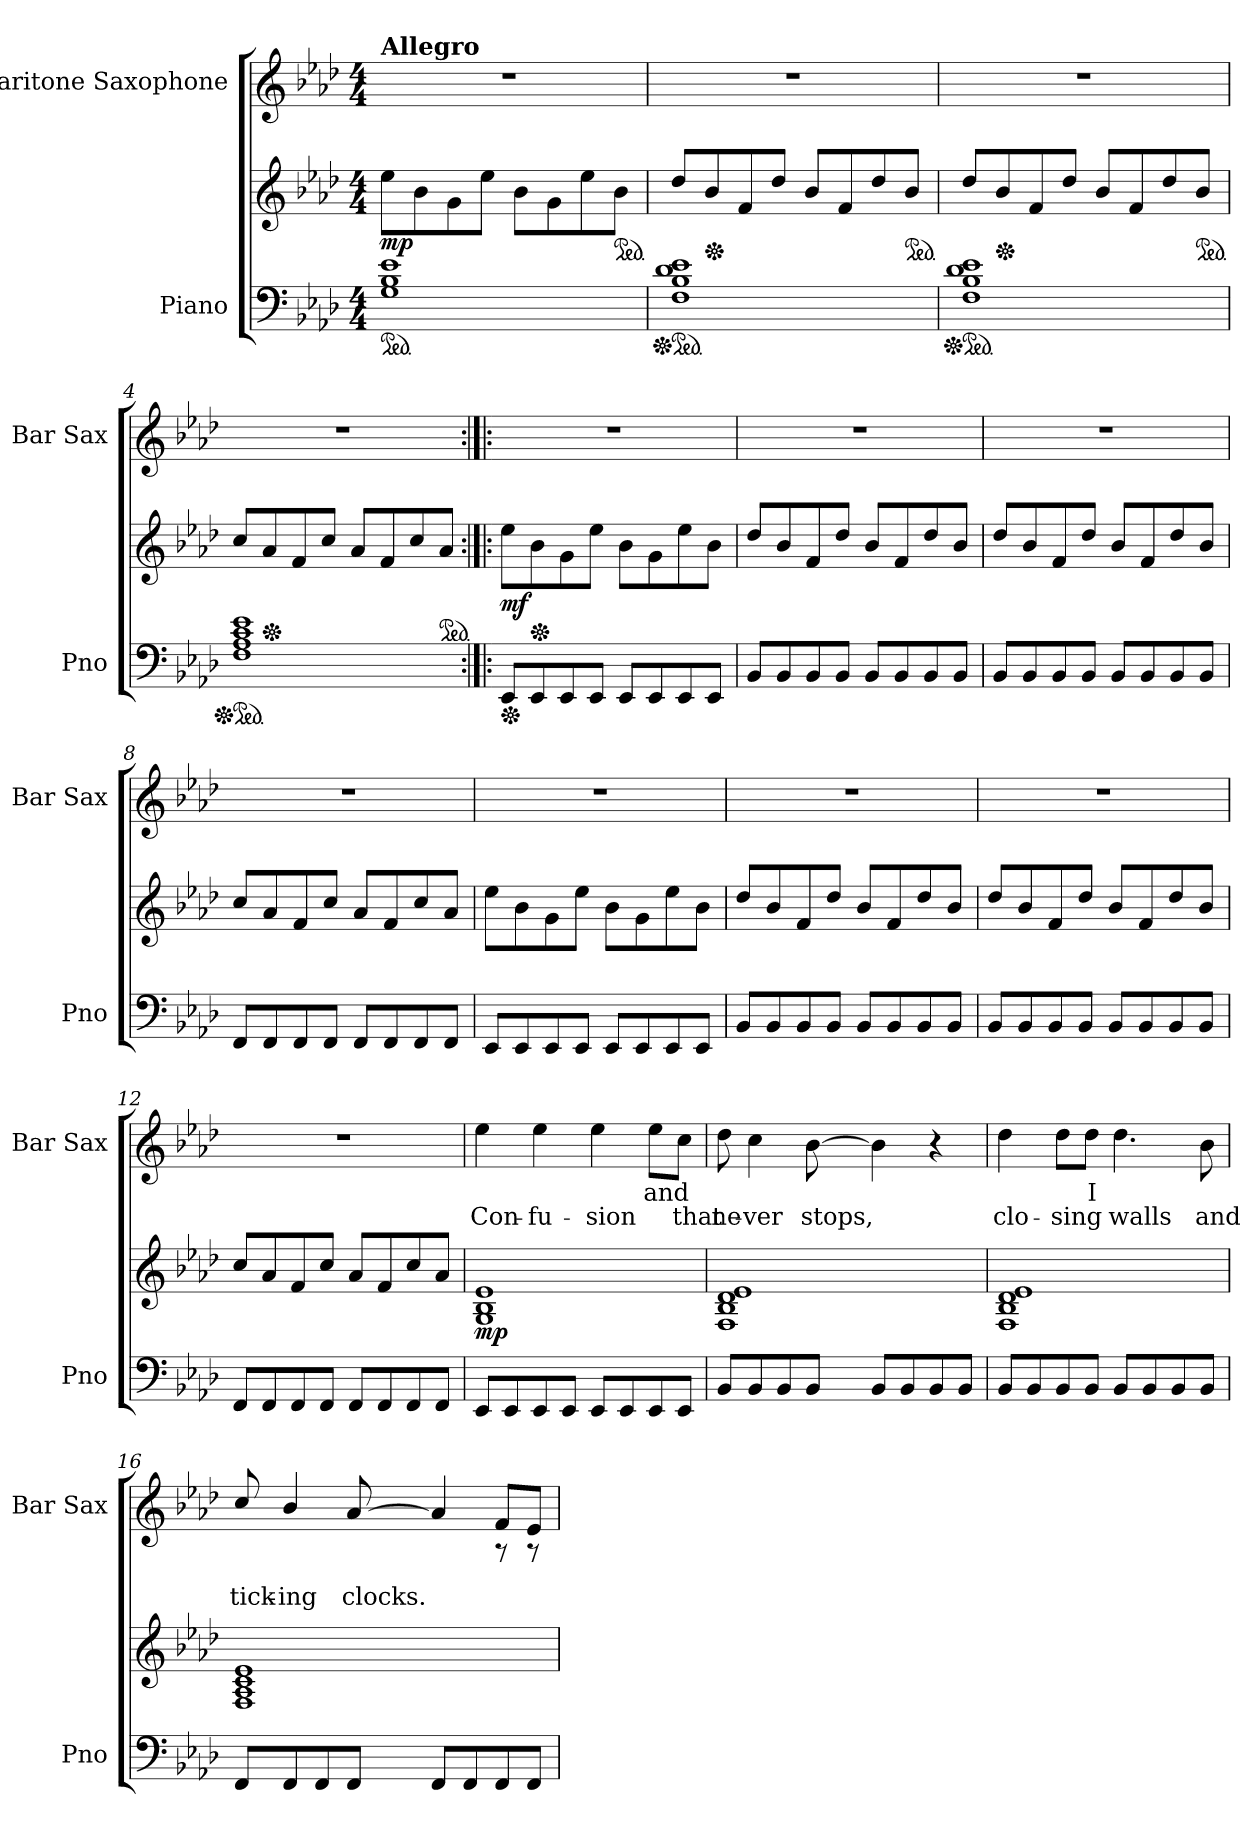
**kern	**kern	**dynam	**kern	**text	**text
*part2	*part2	*part2	*part1	*part1	*part1
*staff3	*staff2	*staff2/3	*staff1	*staff1	*staff1
*I"Piano	*	*	*I"Baritone Saxophone	*	*
*I'Pno	*	*	*I'Bar Sax	*	*
*clefF4	*clefG2	*	*clefG2	*	*
*	*	*	*ITrd12c21	*	*
*k[b-e-a-d-]	*k[b-e-a-d-]	*	*k[b-e-a-d-]	*	*
*M4/4	*M4/4	*	*M4/4	*	*
*ped	*	*	*	*	*
*MM130	*MM130	*	*MM130	*	*
=1	=1	=1	=1	=1	=1
!	!	!	!LO:TX:a:B:t=Allegro	!	!
!	!	!LO:DY:b	!	!	!
1G 1B- 1e-	8ee-\L	mp	1r	.	.
.	8b-\	.	.	.	.
.	8g\	.	.	.	.
.	8ee-\J	.	.	.	.
.	8b-\L	.	.	.	.
.	8g\	.	.	.	.
.	8ee-\	.	.	.	.
*	*ped	*	*	*	*
.	8b-\J	.	.	.	.
=2	=2	=2	=2	=2	=2
*Xped	*	*	*	*	*
*ped	*	*	*	*	*
1F 1B- 1d- 1e-	8dd-/L	.	1r	.	.
*	*Xped	*	*	*	*
.	8b-/	.	.	.	.
.	8f/	.	.	.	.
.	8dd-/J	.	.	.	.
.	8b-/L	.	.	.	.
.	8f/	.	.	.	.
.	8dd-/	.	.	.	.
*	*ped	*	*	*	*
.	8b-/J	.	.	.	.
=3	=3	=3	=3	=3	=3
*Xped	*	*	*	*	*
*ped	*	*	*	*	*
1F 1B- 1d- 1e-	8dd-/L	.	1r	.	.
*	*Xped	*	*	*	*
.	8b-/	.	.	.	.
.	8f/	.	.	.	.
.	8dd-/J	.	.	.	.
.	8b-/L	.	.	.	.
.	8f/	.	.	.	.
.	8dd-/	.	.	.	.
*	*ped	*	*	*	*
.	8b-/J	.	.	.	.
=4	=4	=4	=4	=4	=4
*Xped	*	*	*	*	*
*ped	*	*	*	*	*
1F 1A- 1c 1e-	8cc/L	.	1r	.	.
*	*Xped	*	*	*	*
.	8a-/	.	.	.	.
.	8f/	.	.	.	.
.	8cc/J	.	.	.	.
.	8a-/L	.	.	.	.
.	8f/	.	.	.	.
.	8cc/	.	.	.	.
*	*ped	*	*	*	*
.	8a-/J	.	.	.	.
!!LO:LB:g=z
=5:|!|:	=5:|!|:	=5:|!|:	=5:|!|:	=5:|!|:	=5:|!|:
*Xped	*	*	*	*	*
!	!	!LO:DY:b	!	!	!
8EE-/L	8ee-\L	mf	1r	.	.
*	*Xped	*	*	*	*
8EE-/	8b-\	.	.	.	.
8EE-/	8g\	.	.	.	.
8EE-/J	8ee-\J	.	.	.	.
8EE-/L	8b-\L	.	.	.	.
8EE-/	8g\	.	.	.	.
8EE-/	8ee-\	.	.	.	.
8EE-/J	8b-\J	.	.	.	.
=6	=6	=6	=6	=6	=6
8BB-/L	8dd-/L	.	1r	.	.
8BB-/	8b-/	.	.	.	.
8BB-/	8f/	.	.	.	.
8BB-/J	8dd-/J	.	.	.	.
8BB-/L	8b-/L	.	.	.	.
8BB-/	8f/	.	.	.	.
8BB-/	8dd-/	.	.	.	.
8BB-/J	8b-/J	.	.	.	.
=7	=7	=7	=7	=7	=7
8BB-/L	8dd-/L	.	1r	.	.
8BB-/	8b-/	.	.	.	.
8BB-/	8f/	.	.	.	.
8BB-/J	8dd-/J	.	.	.	.
8BB-/L	8b-/L	.	.	.	.
8BB-/	8f/	.	.	.	.
8BB-/	8dd-/	.	.	.	.
8BB-/J	8b-/J	.	.	.	.
=8	=8	=8	=8	=8	=8
8FF/L	8cc/L	.	1r	.	.
8FF/	8a-/	.	.	.	.
8FF/	8f/	.	.	.	.
8FF/J	8cc/J	.	.	.	.
8FF/L	8a-/L	.	.	.	.
8FF/	8f/	.	.	.	.
8FF/	8cc/	.	.	.	.
8FF/J	8a-/J	.	.	.	.
!!LO:LB:g=z
=9	=9	=9	=9	=9	=9
8EE-/L	8ee-\L	.	1r	.	.
8EE-/	8b-\	.	.	.	.
8EE-/	8g\	.	.	.	.
8EE-/J	8ee-\J	.	.	.	.
8EE-/L	8b-\L	.	.	.	.
8EE-/	8g\	.	.	.	.
8EE-/	8ee-\	.	.	.	.
8EE-/J	8b-\J	.	.	.	.
=10	=10	=10	=10	=10	=10
8BB-/L	8dd-/L	.	1r	.	.
8BB-/	8b-/	.	.	.	.
8BB-/	8f/	.	.	.	.
8BB-/J	8dd-/J	.	.	.	.
8BB-/L	8b-/L	.	.	.	.
8BB-/	8f/	.	.	.	.
8BB-/	8dd-/	.	.	.	.
8BB-/J	8b-/J	.	.	.	.
=11	=11	=11	=11	=11	=11
8BB-/L	8dd-/L	.	1r	.	.
8BB-/	8b-/	.	.	.	.
8BB-/	8f/	.	.	.	.
8BB-/J	8dd-/J	.	.	.	.
8BB-/L	8b-/L	.	.	.	.
8BB-/	8f/	.	.	.	.
8BB-/	8dd-/	.	.	.	.
8BB-/J	8b-/J	.	.	.	.
=12	=12	=12	=12	=12	=12
8FF/L	8cc/L	.	1r	.	.
8FF/	8a-/	.	.	.	.
8FF/	8f/	.	.	.	.
8FF/J	8cc/J	.	.	.	.
8FF/L	8a-/L	.	.	.	.
8FF/	8f/	.	.	.	.
8FF/	8cc/	.	.	.	.
8FF/J	8a-/J	.	.	.	.
!!LO:PB:g=z
=13	=13	=13	=13	=13	=13
!	!	!	!	!LO:LY:b	!
*	*	*	*^	*	*
!	!	!LO:DY:b	!	!	!	!LO:LY:b
8EE-/L	1G 1B- 1e-	mp	4e-\	4e-\yy	.	Con-
8EE-/	.	.	.	.	.	.
!	!	!	!	!	!LO:LY:b	!
!	!	!	!	!	!	!LO:LY:b
8EE-/	.	.	4e-\	4e-\yy	.	-fu-
8EE-/J	.	.	.	.	.	.
!	!	!	!	!	!LO:LY:b	!
!	!	!	!	!	!	!LO:LY:b
8EE-/L	.	.	4e-\	4.e-\yy	.	-sion
8EE-/	.	.	.	.	.	.
!	!	!	!	!	!LO:LY:b	!
8EE-/	.	.	8e-\L	.	and	.
!	!	!	!	!	!LO:LY:b	!
!	!	!	!	!	!	!LO:LY:b
8EE-/J	.	.	8c\J	8c\yy	.	that
=14	=14	=14	=14	=14	=14	=14
!	!	!	!	!	!LO:LY:b	!
!	!	!	!	!	!	!LO:LY:b
8BB-/L	1F 1B- 1d- 1e-	.	8d-\	8d-\yy	.	ne-
!	!	!	!	!	!LO:LY:b	!
!	!	!	!	!	!	!LO:LY:b
8BB-/	.	.	4c\	4c\yy	.	-ver
8BB-/	.	.	.	.	.	.
!	!	!	!	!	!LO:LY:b	!
!	!	!	!	!	!	!LO:LY:b
8BB-/J	.	.	[8B-\	[8B-\yy	.	stops,
8BB-/L	.	.	4B-\]	4B-\yy]	.	.
8BB-/	.	.	.	.	.	.
8BB-/	.	.	4r	4ryy	.	.
8BB-/J	.	.	.	.	.	.
=15	=15	=15	=15	=15	=15	=15
!	!	!	!	!	!LO:LY:b	!
!	!	!	!	!	!	!LO:LY:b
8BB-/L	1F 1B- 1d- 1e-	.	4d-\	4d-\yy	.	clo-
8BB-/	.	.	.	.	.	.
!	!	!	!	!	!LO:LY:b	!
!	!	!	!	!	!	!LO:LY:b
8BB-/	.	.	8d-\L	4d-\yy	.	-sing
!	!	!	!	!	!LO:LY:b	!
8BB-/J	.	.	8d-\J	.	I	.
!	!	!	!	!	!LO:LY:b	!
!	!	!	!	!	!	!LO:LY:b
8BB-/L	.	.	4.d-\	4.d-\yy	.	walls
8BB-/	.	.	.	.	.	.
8BB-/	.	.	.	.	.	.
!	!	!	!	!	!LO:LY:b	!
!	!	!	!	!	!	!LO:LY:b
8BB-/J	.	.	8B-\	8B-\yy	.	and
!!LO:LB:g=z	!!
=16	=16	=16	=16	=16	=16	=16
!	!	!	!	!	!LO:LY:b	!
!	!	!	!	!	!	!LO:LY:b
8FF/L	1F 1A- 1c 1e-	.	8c/	8c\yy	.	tick-
!	!	!	!	!	!LO:LY:b	!
!	!	!	!	!	!	!LO:LY:b
8FF/	.	.	4B-/	4B-\yy	.	-ing
8FF/	.	.	.	.	.	.
!	!	!	!	!	!LO:LY:b	!
!	!	!	!	!	!	!LO:LY:b
8FF/J	.	.	[8A-/	[8A-\yy	.	clocks.
8FF/L	.	.	4A-/]	4A-\yy]	.	.
8FF/	.	.	.	.	.	.
8FF/	.	.	8F/L	8r	.	.
8FF/J	.	.	8E-/J	8r	.	.
*	*	*	*v	*v	*	*
=	=	=	=	=	=
*-	*-	*-	*-	*-	*-
